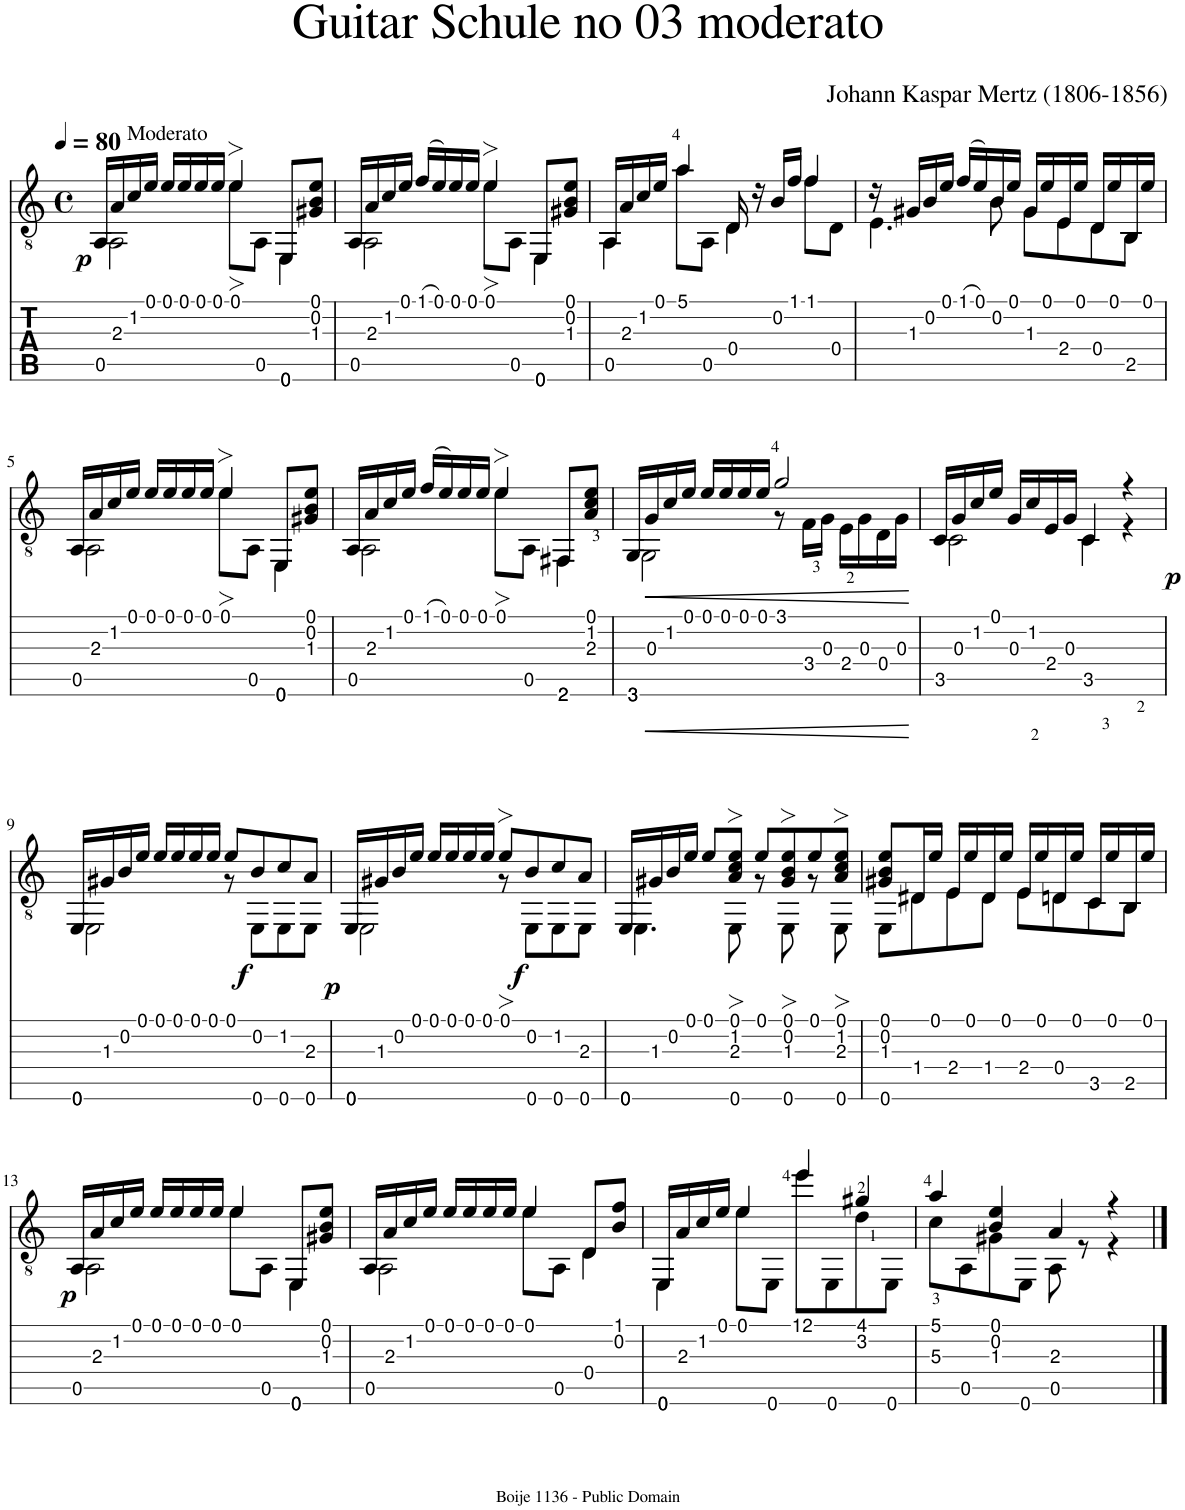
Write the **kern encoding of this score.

**kern	**kern	**dynam
*part1	*part1	*part1
*staff2	*staff1	*staff1/2
*I"Guitar	*	*
*I'Guit.	*	*
*stria6	*	*
*	*clefGv2	*
*k[]	*k[]	*
*M4/4	*M4/4	*
*met(c)	*met(c)	*
*MM80	*MM80	*
=1	=1	=1
*^	*^	*
!	!	!	!	!LO:DY:b
16AALL	2AA	16AA/LL	2AA\	p
16AJ	.	16A/	.	.
!	!	!LO:TX:a:t=Moderato	!	!
16cL	.	16c/	.	.
16eJJ	.	16e/JJ	.	.
16eLL	.	16e/LL	.	.
16eJ	.	16e/	.	.
16eL	.	16e/	.	.
16eJJ	.	16e/JJ	.	.
4e>	8eL	4e>/	8e\L	.
.	8AAJ	.	8AA\J	.
8EEL	4EE	8EE/L	4EE\	.
8G#\ 8B\ 8e\J	.	8G#X/ 8B/ 8e/J	.	.
=2	=2	=2	=2	=2
16AALL	2AA	16AA/LL	2AA\	.
16AJ	.	16A/	.	.
16cL	.	16c/	.	.
16eJJ	.	16e/JJ	.	.
16fLL	.	(16f/LL	.	.
16eJ	.	16e/)	.	.
16eL	.	16e/	.	.
16eJJ	.	16e/JJ	.	.
4e>	8eL	4e>/	8e\L	.
.	8AAJ	.	8AA\J	.
8EEL	4EE	8EE/L	4EE\	.
8G#\ 8B\ 8e\J	.	8G#X/ 8B/ 8e/J	.	.
=3	=3	=3	=3	=3
16AALL	4AA	16AA/LL	4AA\	.
16AJ	.	16A/	.	.
16cL	.	16c/	.	.
16eJJ	.	16e/JJ	.	.
4a	8aL	4a/	8a\L	.
.	8AAJ	.	8AA\J	.
16D	4D	16D/	4D\	.
16r	.	16r	.	.
16BLL	.	16B/LL	.	.
16fJJ	.	16f/JJ	.	.
4f	8fL	4f/	8f\L	.
.	8DJ	.	8D\J	.
=4	=4	=4	=4	=4
16r	4.E	16r	4.E\	.
16G#LL	.	16G#X/LL	.	.
16B	.	16B/	.	.
16eJJ	.	16e/JJ	.	.
16fLL	.	(16f/LL	.	.
16eJ	.	16e/)	.	.
16BL	8B	16B/	8B\	.
16eJJ	.	16e/JJ	.	.
16G#LL	8G#L	16G#/LL	8G#\L	.
16eJ	.	16e/	.	.
16EL	8EJ	16E/	8E\	.
16eJJ	.	16e/JJ	.	.
16DLL	8DL	16D/LL	8D\	.
16eJ	.	16e/	.	.
16BBL	8BBJ	16BB/	8BB\J	.
16eJJ	.	16e/JJ	.	.
!!LO:LB:g=z	!!
=5	=5	=5	=5	=5
16AALL	2AA	16AA/LL	2AA\	.
16AJ	.	16A/	.	.
16cL	.	16c/	.	.
16eJJ	.	16e/JJ	.	.
16eLL	.	16e/LL	.	.
16eJ	.	16e/	.	.
16eL	.	16e/	.	.
16eJJ	.	16e/JJ	.	.
4e>	8eL	4e>/	8e\L	.
.	8AAJ	.	8AA\J	.
8EEL	4EE	8EE/L	4EE\	.
8G#\ 8B\ 8e\J	.	8G#X/ 8B/ 8e/J	.	.
=6	=6	=6	=6	=6
16AALL	2AA	16AA/LL	2AA\	.
16AJ	.	16A/	.	.
16cL	.	16c/	.	.
16eJJ	.	16e/JJ	.	.
16fLL	.	(16f/LL	.	.
16eJ	.	16e/)	.	.
16eL	.	16e/	.	.
16eJJ	.	16e/JJ	.	.
4e>	8eL	4e>/	8e\L	.
.	8AAJ	.	8AA\J	.
8FF#L	4FF#	8FF#X/L	4FF#\	.
8A\ 8c\ 8e\J	.	8A/ 8c/ 8e/J	.	.
=7	=7	=7	=7	=7
16GGLL	2GG	16GG/LL	2GG\	.
!	!	!	!	!LO:HP:b
16GJ	.	16G/	.	<
16cL	.	16c/	.	.
16eJJ	.	16e/JJ	.	.
16eLL	.	16e/LL	.	.
16eJ	.	16e/	.	.
16eL	.	16e/	.	.
16eJJ	.	16e/JJ	.	.
2g	8r	2g/	8r	.
.	16FLL	.	16F\LL	.
.	16GJJ	.	16G\JJ	.
.	16ELL	.	16E\LL	.
.	16GJ	.	16G\	.
.	16DL	.	16D\	.
.	16GJJ	.	16G\JJ	.
*v	*v	*	*	*
*	*v	*v	*
.	.	[
=8	=8	=8
*^	*^	*
16CLL	2C	16C/LL	2C\	.
16GJ	.	16G/	.	.
16cL	.	16c/	.	.
16eJJ	.	16e/JJ	.	.
16GLL	.	16G/LL	.	.
16cJ	.	16c/	.	.
16EL	.	16E/	.	.
16GJJ	.	16G/JJ	.	.
4C	4C	4C/	4C\	.
!	!	!	!	!LO:DY:a=2
4r	4r	4r	4r	p
!!LO:LB:g=z	!!
=9	=9	=9	=9	=9
16EELL	2EE	16EE/LL	2EE\	.
16G#J	.	16G#X/	.	.
16BL	.	16B/	.	.
16eJJ	.	16e/JJ	.	.
16eLL	.	16e/LL	.	.
16eJ	.	16e/	.	.
16eL	.	16e/	.	.
16eJJ	.	16e/JJ	.	.
8eL	8r	8e/L	8r	.
!	!	!	!	!LO:DY:b
8BJ	8EE	8B/	8EE\L	f
8cL	8EEL	8c/	8EE\	.
8AJ	8EEJ	8A/J	8EE\J	.
=10	=10	=10	=10	=10
!	!	!	!	!LO:DY:a=2
16EELL	2EE	16EE/LL	2EE\	p
16G#J	.	16G#X/	.	.
16BL	.	16B/	.	.
16eJJ	.	16e/JJ	.	.
16eLL	.	16e/LL	.	.
16eJ	.	16e/	.	.
16eL	.	16e/	.	.
16eJJ	.	16e/JJ	.	.
8e>L	8r	8e>/L	8r	.
!	!	!	!	!LO:DY:b
8BJ	8EE	8B/	8EE\L	f
8cL	8EEL	8c/	8EE\	.
8AJ	8EEJ	8A/J	8EE\J	.
=11	=11	=11	=11	=11
16EELL	4.EE	16EE/LL	4.EE\	.
16G#J	.	16G#X/	.	.
16BL	.	16B/	.	.
16eJJ	.	16e/JJ	.	.
8eL	.	8e/L	.	.
8A>\ 8c>\ 8e>\J	8EE	8A/> 8c/> 8e/>J	8EE\	.
8eL	8r	8e/L	8r	.
8G#>\ 8B>\ 8e>\J	8EE	8G#/> 8B/> 8e/>	8EE\	.
8eL	8r	8e/	8r	.
8A>\ 8c>\ 8e>\J	8EE	8A/> 8c/> 8e/>J	8EE\	.
=12	=12	=12	=12	=12
8G#\ 8B\ 8e\L	8EEL	8G#X/ 8B/ 8e/L	8EE\L	.
16D#L	8D#J	16D#X/L	8D#\	.
16eJJ	.	16e/JJ	.	.
16ELL	8EL	16E/LL	8E\	.
16eJ	.	16e/	.	.
16D#L	8D#J	16D#/	8D#\J	.
16eJJ	.	16e/JJ	.	.
16ELL	8EL	16E/LL	8E\L	.
16eJ	.	16e/	.	.
16DL	8DJ	16Dn/	8D\	.
16eJJ	.	16e/JJ	.	.
16CLL	8CL	16C/LL	8C\	.
16eJ	.	16e/	.	.
16BBL	8BBJ	16BB/	8BB\J	.
16eJJ	.	16e/JJ	.	.
!!LO:LB:g=z	!!
=13	=13	=13	=13	=13
!	!	!	!	!LO:DY:a=2
16AALL	2AA	16AA/LL	2AA\	p
16AJ	.	16A/	.	.
16cL	.	16c/	.	.
16eJJ	.	16e/JJ	.	.
16eLL	.	16e/LL	.	.
16eJ	.	16e/	.	.
16eL	.	16e/	.	.
16eJJ	.	16e/JJ	.	.
4e	8eL	4e/	8e\L	.
.	8AAJ	.	8AA\J	.
8EEL	4EE	8EE/L	4EE\	.
8G#\ 8B\ 8e\J	.	8G#X/ 8B/ 8e/J	.	.
=14	=14	=14	=14	=14
16AALL	2AA	16AA/LL	2AA\	.
16AJ	.	16A/	.	.
16cL	.	16c/	.	.
16eJJ	.	16e/JJ	.	.
16eLL	.	16e/LL	.	.
16eJ	.	16e/	.	.
16eL	.	16e/	.	.
16eJJ	.	16e/JJ	.	.
4e	8eL	4e/	8e\L	.
.	8AAJ	.	8AA\J	.
8DL	4D	8D/L	4D\	.
8B\ 8f\J	.	8B/ 8f/J	.	.
=15	=15	=15	=15	=15
16EELL	4EE	16EE/LL	4EE\	.
16AJ	.	16A/	.	.
16cL	.	16c/	.	.
16eJJ	.	16e/JJ	.	.
4e	8eL	4e/	8e\L	.
.	8EEJ	.	8EE\J	.
4ee	8eeL	4ee/	8ee\L	.
.	8EEJ	.	8EE\	.
4g#	8dL	4g#X/	8d\	.
.	8EEJ	.	8EE\J	.
=16	=16	=16	=16	=16
4a	8cL	4a/	8c\L	.
.	8AAJ	.	8AA\	.
4B 4e	8G#L	4B/ 4e/	8G#X\	.
.	8EEJ	.	8EE\J	.
4A	8AA	4A/	8AA\	.
.	8r	.	8r	.
4r	4r	4r	4r	.
*v	*v	*	*	*
*	*v	*v	*
==	==	==
*-	*-	*-
